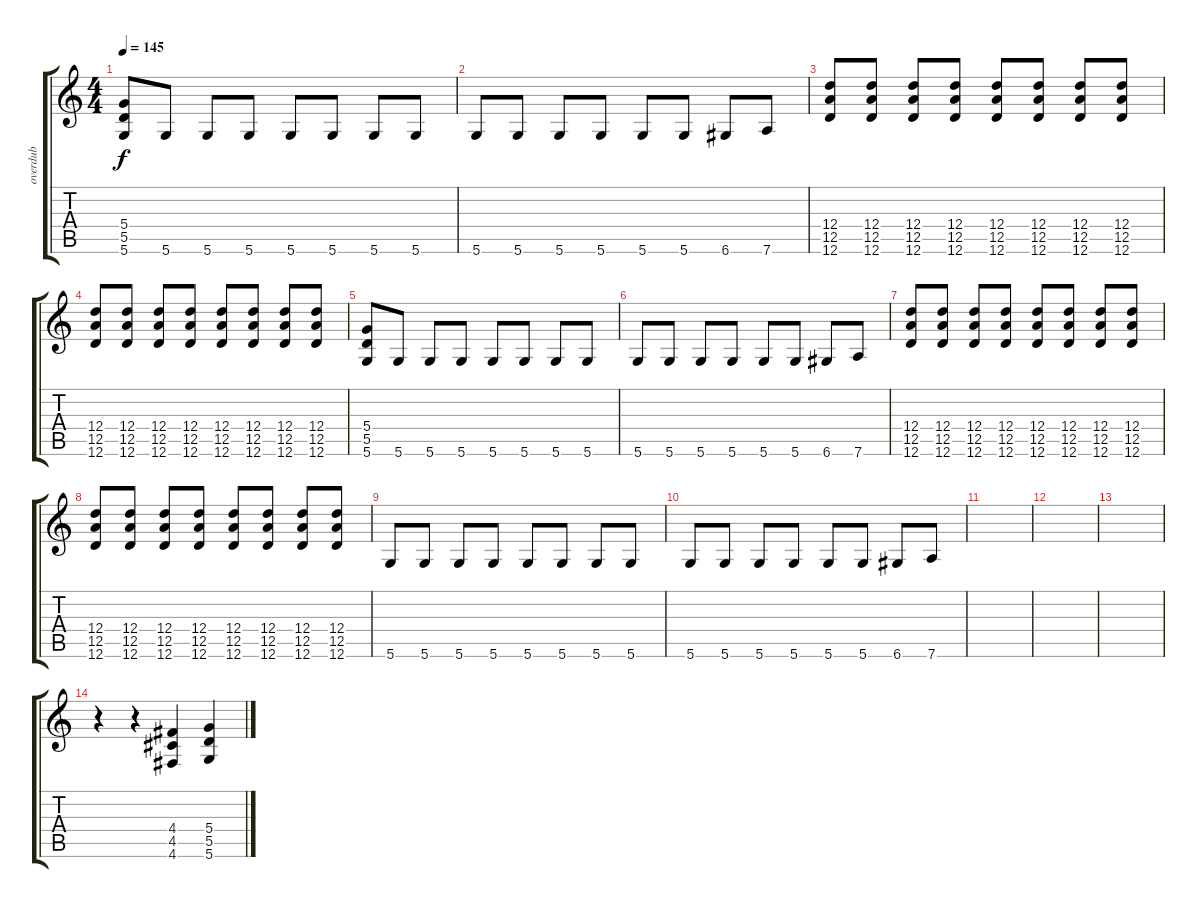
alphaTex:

\track ("overdub" "overdub") {instrument distortionguitar}
\staff {score tabs}
\tuning (E4 B3 G3 D3 A2 D2) {hide}
\ts (4 4)
\tempo 145
\clef g2
\ks c
(5.4 5.5 5.6).8{dy f} 5.6.8 5.6.8 5.6.8 5.6.8 5.6.8 5.6.8 5.6.8 |
5.6.8 5.6.8 5.6.8 5.6.8 5.6.8 5.6.8 6.6.8 7.6.8 |
(12.4 12.5 12.6).8 (12.4 12.5 12.6).8 (12.4 12.5 12.6).8 (12.4 12.5 12.6).8 (12.4 12.5 12.6).8 (12.4 12.5 12.6).8 (12.4 12.5 12.6).8 (12.4 12.5 12.6).8 |
(12.4 12.5 12.6).8 (12.4 12.5 12.6).8 (12.4 12.5 12.6).8 (12.4 12.5 12.6).8 (12.4 12.5 12.6).8 (12.4 12.5 12.6).8 (12.4 12.5 12.6).8 (12.4 12.5 12.6).8 |
(5.4 5.5 5.6).8 5.6.8 5.6.8 5.6.8 5.6.8 5.6.8 5.6.8 5.6.8 |
5.6.8 5.6.8 5.6.8 5.6.8 5.6.8 5.6.8 6.6.8 7.6.8 |
(12.4 12.5 12.6).8 (12.4 12.5 12.6).8 (12.4 12.5 12.6).8 (12.4 12.5 12.6).8 (12.4 12.5 12.6).8 (12.4 12.5 12.6).8 (12.4 12.5 12.6).8 (12.4 12.5 12.6).8 |
(12.4 12.5 12.6).8 (12.4 12.5 12.6).8 (12.4 12.5 12.6).8 (12.4 12.5 12.6).8 (12.4 12.5 12.6).8 (12.4 12.5 12.6).8 (12.4 12.5 12.6).8 (12.4 12.5 12.6).8 |
5.6.8 5.6.8 5.6.8 5.6.8 5.6.8 5.6.8 5.6.8 5.6.8 |
5.6.8 5.6.8 5.6.8 5.6.8 5.6.8 5.6.8 6.6.8 7.6.8 |
|
|
|
r.4 r.4 (4.4 4.5 4.6).4 (5.4 5.5 5.6).4
